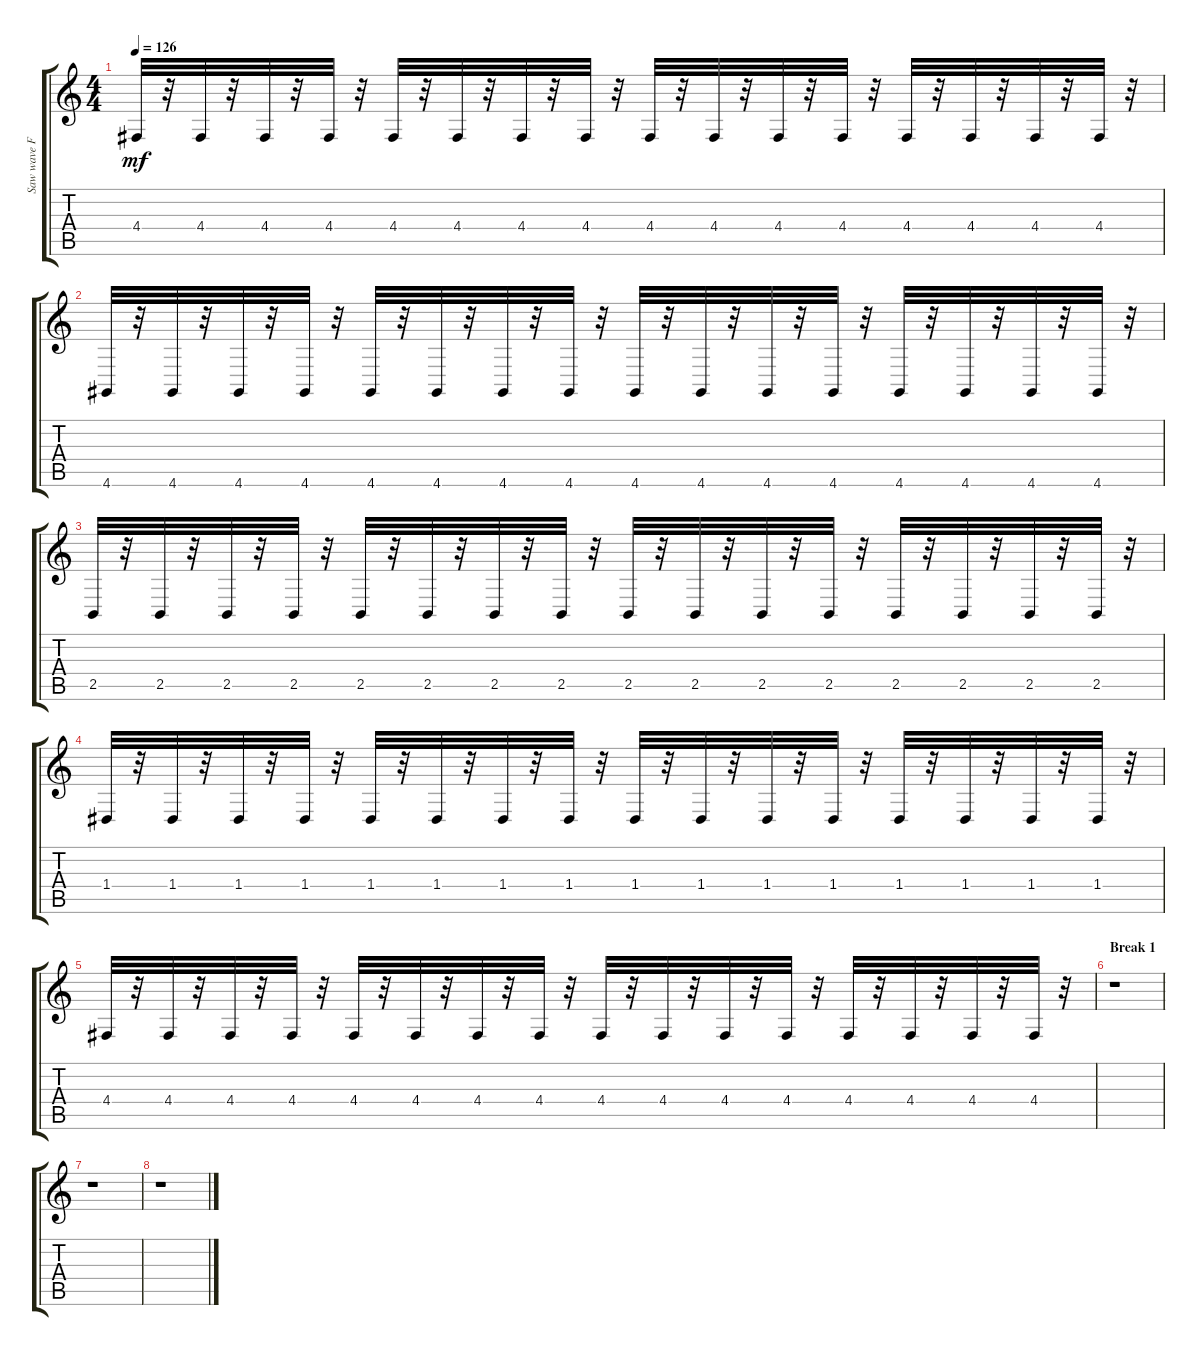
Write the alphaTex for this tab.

\track ("Saw wave FX" "Saw wave F") {instrument lead2sawtooth}
\staff {score tabs}
\tuning (E4 B3 G3 D3 A2 E2) {hide}
\ts (4 4)
\tempo 126
\clef g2
\ks c
4.4.32{dy mf} r.32 4.4.32 r.32 4.4.32 r.32 4.4.32 r.32 4.4.32 r.32 4.4.32 r.32 4.4.32 r.32 4.4.32 r.32 4.4.32 r.32 4.4.32 r.32 4.4.32 r.32 4.4.32 r.32 4.4.32 r.32 4.4.32 r.32 4.4.32 r.32 4.4.32 r.32 |
4.6.32 r.32 4.6.32 r.32 4.6.32 r.32 4.6.32 r.32 4.6.32 r.32 4.6.32 r.32 4.6.32 r.32 4.6.32 r.32 4.6.32 r.32 4.6.32 r.32 4.6.32 r.32 4.6.32 r.32 4.6.32 r.32 4.6.32 r.32 4.6.32 r.32 4.6.32 r.32 |
2.5.32 r.32 2.5.32 r.32 2.5.32 r.32 2.5.32 r.32 2.5.32 r.32 2.5.32 r.32 2.5.32 r.32 2.5.32 r.32 2.5.32 r.32 2.5.32 r.32 2.5.32 r.32 2.5.32 r.32 2.5.32 r.32 2.5.32 r.32 2.5.32 r.32 2.5.32 r.32 |
1.4.32 r.32 1.4.32 r.32 1.4.32 r.32 1.4.32 r.32 1.4.32 r.32 1.4.32 r.32 1.4.32 r.32 1.4.32 r.32 1.4.32 r.32 1.4.32 r.32 1.4.32 r.32 1.4.32 r.32 1.4.32 r.32 1.4.32 r.32 1.4.32 r.32 1.4.32 r.32 |
4.4.32 r.32 4.4.32 r.32 4.4.32 r.32 4.4.32 r.32 4.4.32 r.32 4.4.32 r.32 4.4.32 r.32 4.4.32 r.32 4.4.32 r.32 4.4.32 r.32 4.4.32 r.32 4.4.32 r.32 4.4.32 r.32 4.4.32 r.32 4.4.32 r.32 4.4.32 r.32 |
\section ("" "Break 1")
r.1 |
r.1 |
r.1
